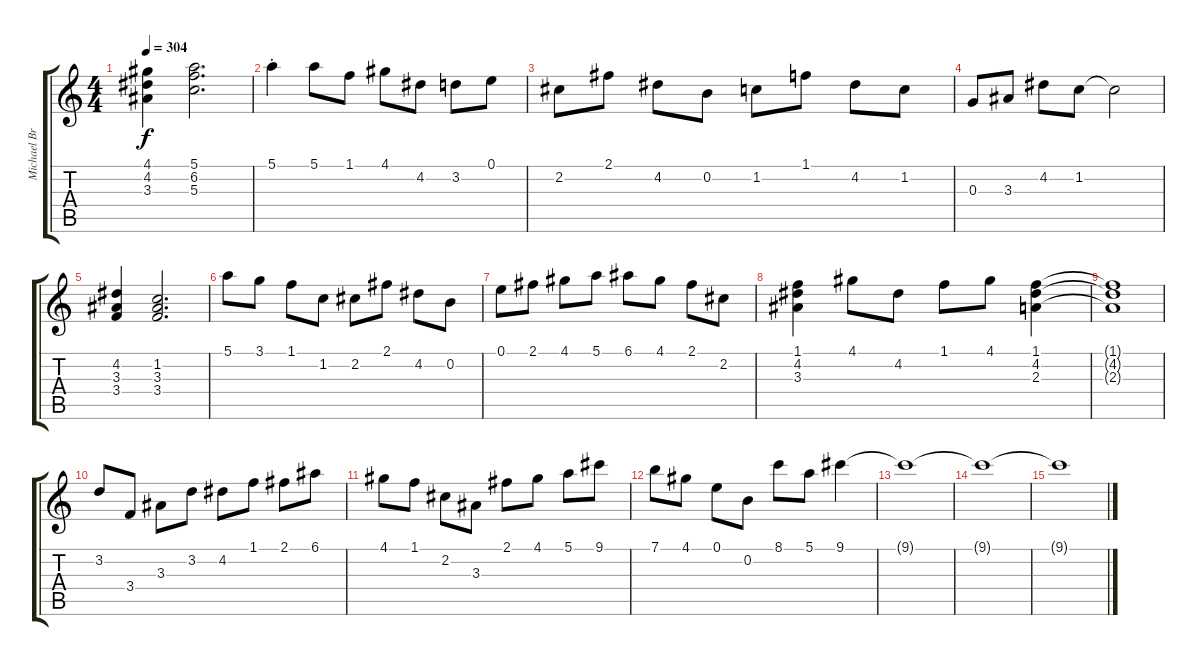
\track ("Michael Brecker" "Michael Br") {instrument overdrivenguitar}
\staff {score tabs}
\tuning (E4 B3 G3 D3 A2 E2) {hide}
\ts (4 4)
\tempo 304
\clef g2
\ks c
(4.1 4.2 3.3).4{dy f} (5.1 6.2 5.3).2{d} |
5.1{st}.4 5.1.8 1.1.8 4.1.8 4.2.8 3.2.8 0.1.8 |
2.2.8 2.1.8 4.2.8 0.2.8 1.2.8 1.1.8 4.2.8 1.2.8 |
0.3.8 3.3.8 4.2.8 1.2.8 1.2{t}.2 |
(4.2 3.3 3.4).4 (1.2 3.3 3.4).2{d} |
5.1.8 3.1.8 1.1.8 1.2.8 2.2.8 2.1.8 4.2.8 0.2.8 |
0.1.8 2.1.8 4.1.8 5.1.8 6.1.8 4.1.8 2.1.8 2.2.8 |
(1.1 4.2 3.3).4 4.1.8 4.2.8 1.1.8 4.1.8 (1.1 4.2 2.3).4 |
(1.1{t} 4.2{t} 2.3{t}).1 |
3.2.8 3.4.8 3.3.8 3.2.8 4.2.8 1.1.8 2.1.8 6.1.8 |
4.1.8 1.1.8 2.2.8 3.3.8 2.1.8 4.1.8 5.1.8 9.1.8 |
7.1.8 4.1.8 0.1.8 0.2.8 8.1.8 5.1.8 9.1.4 |
9.1{t}.1 |
9.1{t}.1 |
9.1{t}.1
